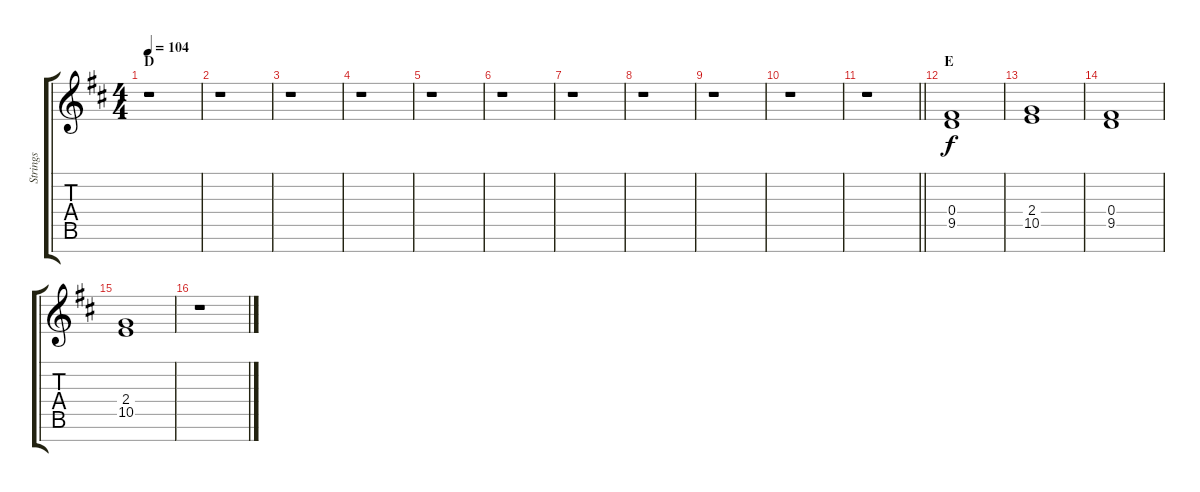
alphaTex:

\track ("Strings" "Strings") {instrument stringensemble1}
\staff {score tabs}
\tuning (E5 B4 G4 D4 A3 E3 B2) {hide}
\ts (4 4)
\section ("" "D")
\tempo 104
\clef g2
\ks d
r.1{dy f} |
r.1 |
r.1 |
r.1 |
r.1 |
r.1 |
r.1 |
r.1 |
r.1 |
r.1 |
\barLineRight lightlight
r.1 |
\section ("" "E")
(0.4 9.5).1 |
(2.4 10.5).1 |
(0.4 9.5).1 |
(2.4 10.5).1 |
r.1
